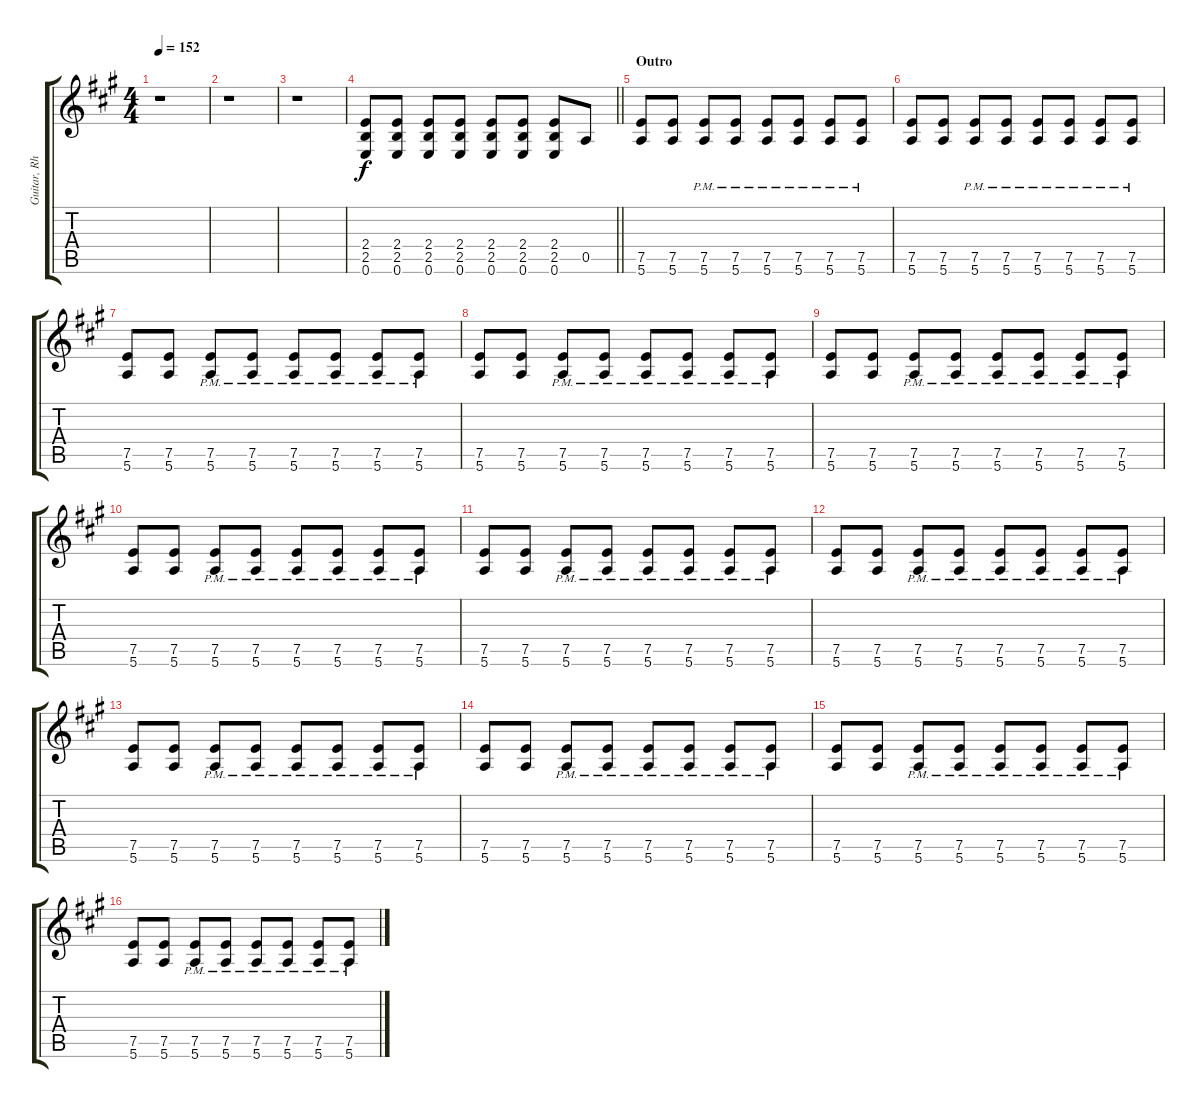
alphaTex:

\track ("Guitar, Rhythm" "Guitar, Rh") {instrument overdrivenguitar}
\staff {score tabs}
\tuning (E4 B3 G3 D3 A2 E2) {hide}
\ts (4 4)
\tempo 152
\clef g2
\ks a
r.1{dy ff} |
r.1 |
r.1 |
\barLineRight lightlight
(2.4 2.5 0.6).8{dy f} (2.4 2.5 0.6).8 (2.4 2.5 0.6).8 (2.4 2.5 0.6).8 (2.4 2.5 0.6).8 (2.4 2.5 0.6).8 (2.4 2.5 0.6).8 0.5.8 |
\section ("" "Outro")
(7.5 5.6).8 (7.5 5.6).8 (7.5{pm} 5.6{pm}).8 (7.5{pm} 5.6{pm}).8 (7.5{pm} 5.6{pm}).8 (7.5{pm} 5.6{pm}).8 (7.5{pm} 5.6{pm}).8 (7.5{pm} 5.6{pm}).8 |
(7.5 5.6).8 (7.5 5.6).8 (7.5{pm} 5.6{pm}).8 (7.5{pm} 5.6{pm}).8 (7.5{pm} 5.6{pm}).8 (7.5{pm} 5.6{pm}).8 (7.5{pm} 5.6{pm}).8 (7.5{pm} 5.6{pm}).8 |
(7.5 5.6).8 (7.5 5.6).8 (7.5{pm} 5.6{pm}).8 (7.5{pm} 5.6{pm}).8 (7.5{pm} 5.6{pm}).8 (7.5{pm} 5.6{pm}).8 (7.5{pm} 5.6{pm}).8 (7.5{pm} 5.6{pm}).8 |
(7.5 5.6).8 (7.5 5.6).8 (7.5{pm} 5.6{pm}).8 (7.5{pm} 5.6{pm}).8 (7.5{pm} 5.6{pm}).8 (7.5{pm} 5.6{pm}).8 (7.5{pm} 5.6{pm}).8 (7.5{pm} 5.6{pm}).8 |
(7.5 5.6).8 (7.5 5.6).8 (7.5{pm} 5.6{pm}).8 (7.5{pm} 5.6{pm}).8 (7.5{pm} 5.6{pm}).8 (7.5{pm} 5.6{pm}).8 (7.5{pm} 5.6{pm}).8 (7.5{pm} 5.6{pm}).8 |
(7.5 5.6).8 (7.5 5.6).8 (7.5{pm} 5.6{pm}).8 (7.5{pm} 5.6{pm}).8 (7.5{pm} 5.6{pm}).8 (7.5{pm} 5.6{pm}).8 (7.5{pm} 5.6{pm}).8 (7.5{pm} 5.6{pm}).8 |
(7.5 5.6).8 (7.5 5.6).8 (7.5{pm} 5.6{pm}).8 (7.5{pm} 5.6{pm}).8 (7.5{pm} 5.6{pm}).8 (7.5{pm} 5.6{pm}).8 (7.5{pm} 5.6{pm}).8 (7.5{pm} 5.6{pm}).8 |
(7.5 5.6).8 (7.5 5.6).8 (7.5{pm} 5.6{pm}).8 (7.5{pm} 5.6{pm}).8 (7.5{pm} 5.6{pm}).8 (7.5{pm} 5.6{pm}).8 (7.5{pm} 5.6{pm}).8 (7.5{pm} 5.6{pm}).8 |
(7.5 5.6).8 (7.5 5.6).8 (7.5{pm} 5.6{pm}).8 (7.5{pm} 5.6{pm}).8 (7.5{pm} 5.6{pm}).8 (7.5{pm} 5.6{pm}).8 (7.5{pm} 5.6{pm}).8 (7.5{pm} 5.6{pm}).8 |
(7.5 5.6).8 (7.5 5.6).8 (7.5{pm} 5.6{pm}).8 (7.5{pm} 5.6{pm}).8 (7.5{pm} 5.6{pm}).8 (7.5{pm} 5.6{pm}).8 (7.5{pm} 5.6{pm}).8 (7.5{pm} 5.6{pm}).8 |
(7.5 5.6).8 (7.5 5.6).8 (7.5{pm} 5.6{pm}).8 (7.5{pm} 5.6{pm}).8 (7.5{pm} 5.6{pm}).8 (7.5{pm} 5.6{pm}).8 (7.5{pm} 5.6{pm}).8 (7.5{pm} 5.6{pm}).8 |
(7.5 5.6).8 (7.5 5.6).8 (7.5{pm} 5.6{pm}).8 (7.5{pm} 5.6{pm}).8 (7.5{pm} 5.6{pm}).8 (7.5{pm} 5.6{pm}).8 (7.5{pm} 5.6{pm}).8 (7.5{pm} 5.6{pm}).8
